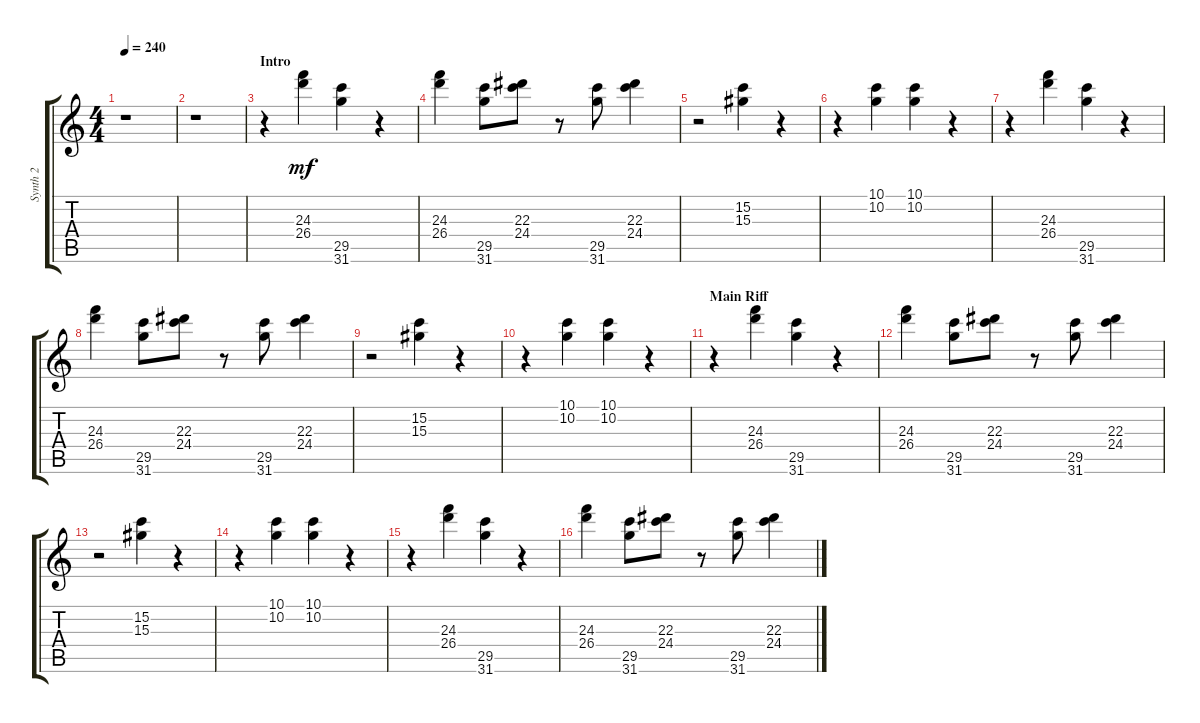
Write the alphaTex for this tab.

\track ("Synth 2" "Synth 2") {instrument electricguitarclean}
\staff {score tabs}
\tuning (D4 A3 F3 C3 G2 C2) {hide}
\ts (4 4)
\tempo 240
\clef g2
\ks aminor
r.1{dy mf instrument electricguitarclean} |
r.1 |
\section ("" "Intro")
r.4 (24.3 26.4).4 (29.5 31.6).4 r.4 |
(24.3 26.4).4 (29.5 31.6).8 (22.3 24.4).8 r.8 (29.5 31.6).8 (22.3 24.4).4 |
r.2 (15.2 15.3).4 r.4 |
r.4 (10.1 10.2).4 (10.1 10.2).4 r.4 |
r.4 (24.3 26.4).4 (29.5 31.6).4 r.4 |
(24.3 26.4).4 (29.5 31.6).8 (22.3 24.4).8 r.8 (29.5 31.6).8 (22.3 24.4).4 |
r.2 (15.2 15.3).4 r.4 |
r.4 (10.1 10.2).4 (10.1 10.2).4 r.4 |
\section ("" "Main Riff")
r.4 (24.3 26.4).4 (29.5 31.6).4 r.4 |
(24.3 26.4).4 (29.5 31.6).8 (22.3 24.4).8 r.8 (29.5 31.6).8 (22.3 24.4).4 |
r.2 (15.2 15.3).4 r.4 |
r.4 (10.1 10.2).4 (10.1 10.2).4 r.4 |
r.4 (24.3 26.4).4 (29.5 31.6).4 r.4 |
(24.3 26.4).4 (29.5 31.6).8 (22.3 24.4).8 r.8 (29.5 31.6).8 (22.3 24.4).4
